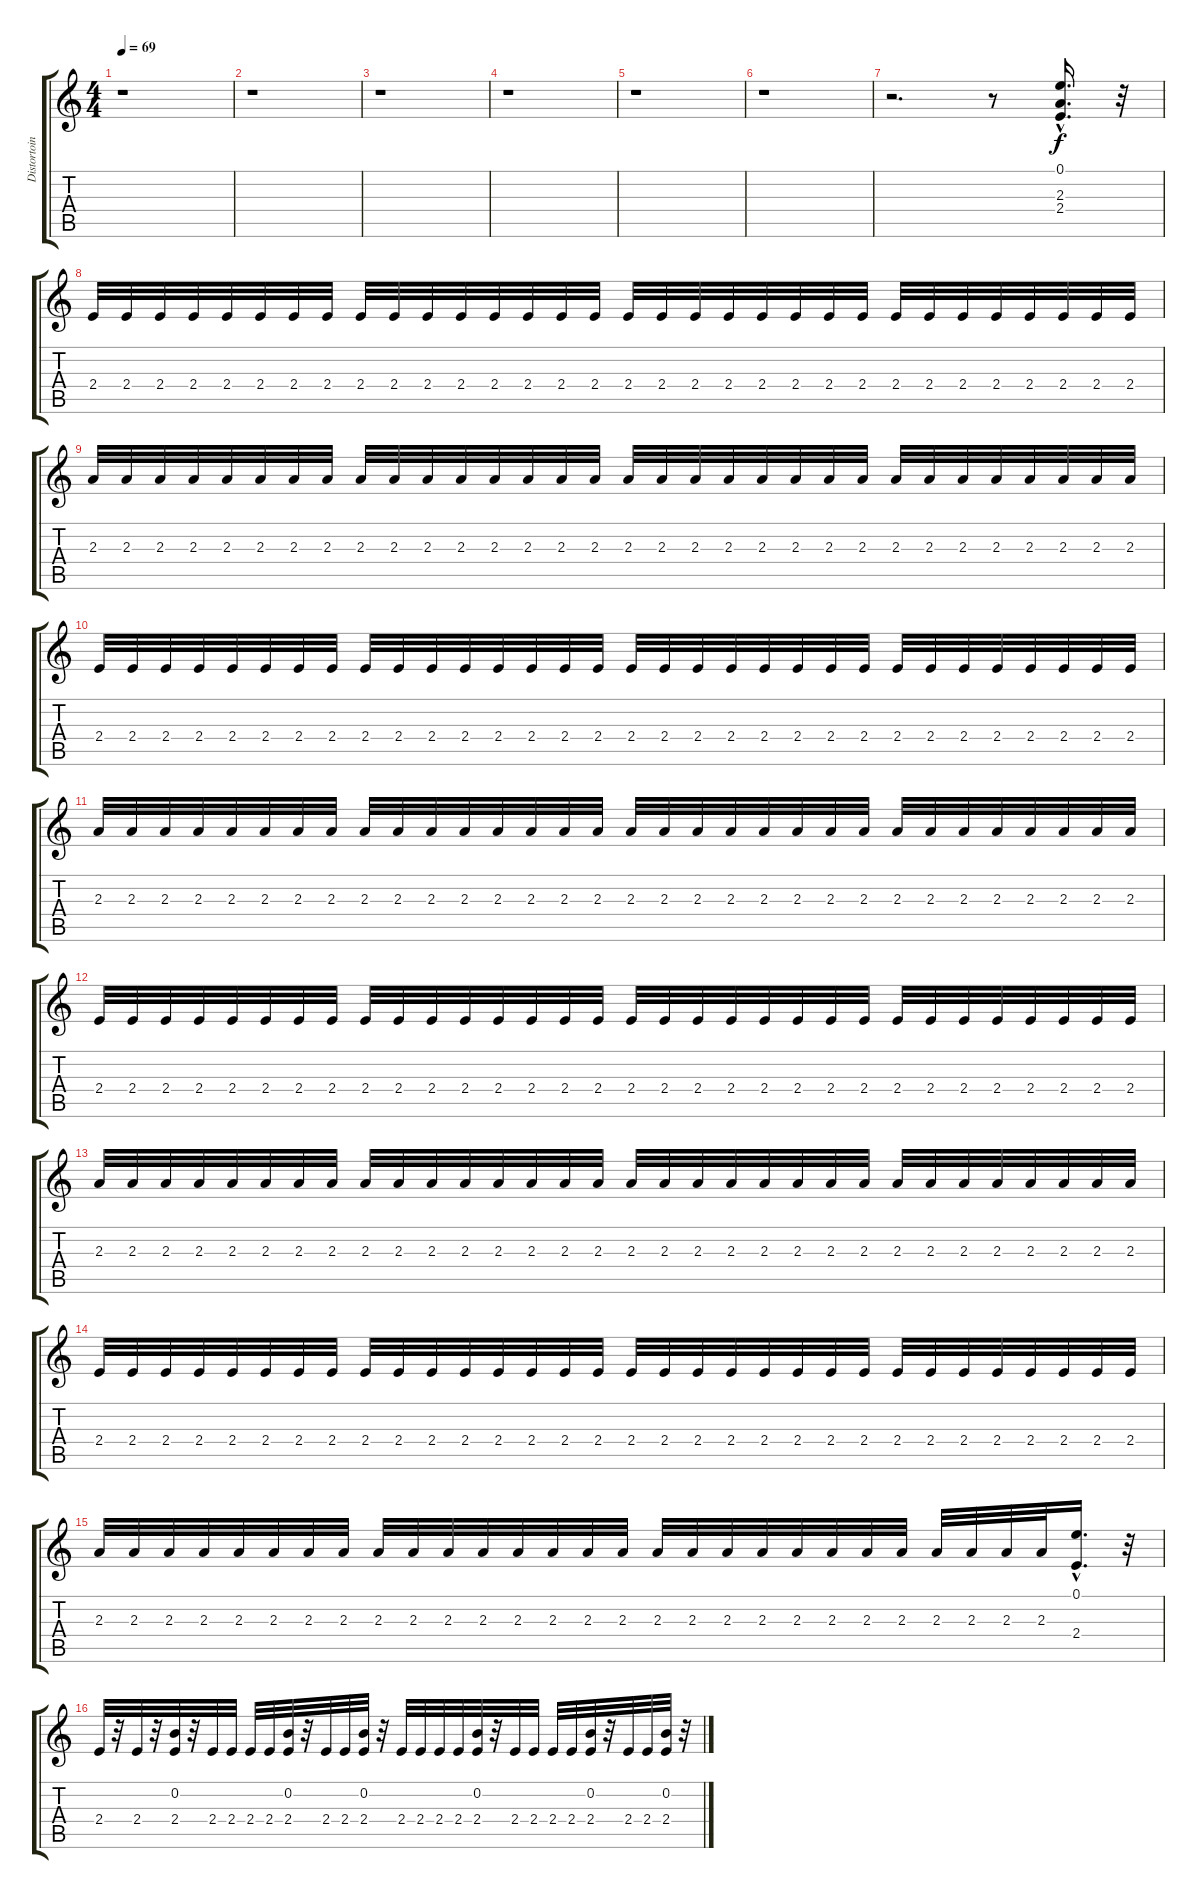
\track ("Distortoin II" "Distortoin") {instrument overdrivenguitar}
\staff {score tabs}
\tuning (E4 B3 G3 D3 A2 E2) {hide}
\ts (4 4)
\tempo 69
\clef g2
\ks c
r.1{dy f} |
r.1 |
r.1 |
r.1 |
r.1 |
r.1 |
r.2{d} r.8 (0.1{hac} 2.3{hac} 2.4{hac}).16{d} r.32 |
2.4.32 2.4.32 2.4.32 2.4.32 2.4.32 2.4.32 2.4.32 2.4.32 2.4.32 2.4.32 2.4.32 2.4.32 2.4.32 2.4.32 2.4.32 2.4.32 2.4.32 2.4.32 2.4.32 2.4.32 2.4.32 2.4.32 2.4.32 2.4.32 2.4.32 2.4.32 2.4.32 2.4.32 2.4.32 2.4.32 2.4.32 2.4.32 |
2.3.32 2.3.32 2.3.32 2.3.32 2.3.32 2.3.32 2.3.32 2.3.32 2.3.32 2.3.32 2.3.32 2.3.32 2.3.32 2.3.32 2.3.32 2.3.32 2.3.32 2.3.32 2.3.32 2.3.32 2.3.32 2.3.32 2.3.32 2.3.32 2.3.32 2.3.32 2.3.32 2.3.32 2.3.32 2.3.32 2.3.32 2.3.32 |
2.4.32 2.4.32 2.4.32 2.4.32 2.4.32 2.4.32 2.4.32 2.4.32 2.4.32 2.4.32 2.4.32 2.4.32 2.4.32 2.4.32 2.4.32 2.4.32 2.4.32 2.4.32 2.4.32 2.4.32 2.4.32 2.4.32 2.4.32 2.4.32 2.4.32 2.4.32 2.4.32 2.4.32 2.4.32 2.4.32 2.4.32 2.4.32 |
2.3.32 2.3.32 2.3.32 2.3.32 2.3.32 2.3.32 2.3.32 2.3.32 2.3.32 2.3.32 2.3.32 2.3.32 2.3.32 2.3.32 2.3.32 2.3.32 2.3.32 2.3.32 2.3.32 2.3.32 2.3.32 2.3.32 2.3.32 2.3.32 2.3.32 2.3.32 2.3.32 2.3.32 2.3.32 2.3.32 2.3.32 2.3.32 |
2.4.32 2.4.32 2.4.32 2.4.32 2.4.32 2.4.32 2.4.32 2.4.32 2.4.32 2.4.32 2.4.32 2.4.32 2.4.32 2.4.32 2.4.32 2.4.32 2.4.32 2.4.32 2.4.32 2.4.32 2.4.32 2.4.32 2.4.32 2.4.32 2.4.32 2.4.32 2.4.32 2.4.32 2.4.32 2.4.32 2.4.32 2.4.32 |
2.3.32 2.3.32 2.3.32 2.3.32 2.3.32 2.3.32 2.3.32 2.3.32 2.3.32 2.3.32 2.3.32 2.3.32 2.3.32 2.3.32 2.3.32 2.3.32 2.3.32 2.3.32 2.3.32 2.3.32 2.3.32 2.3.32 2.3.32 2.3.32 2.3.32 2.3.32 2.3.32 2.3.32 2.3.32 2.3.32 2.3.32 2.3.32 |
2.4.32 2.4.32 2.4.32 2.4.32 2.4.32 2.4.32 2.4.32 2.4.32 2.4.32 2.4.32 2.4.32 2.4.32 2.4.32 2.4.32 2.4.32 2.4.32 2.4.32 2.4.32 2.4.32 2.4.32 2.4.32 2.4.32 2.4.32 2.4.32 2.4.32 2.4.32 2.4.32 2.4.32 2.4.32 2.4.32 2.4.32 2.4.32 |
2.3.32 2.3.32 2.3.32 2.3.32 2.3.32 2.3.32 2.3.32 2.3.32 2.3.32 2.3.32 2.3.32 2.3.32 2.3.32 2.3.32 2.3.32 2.3.32 2.3.32 2.3.32 2.3.32 2.3.32 2.3.32 2.3.32 2.3.32 2.3.32 2.3.32 2.3.32 2.3.32 2.3.32 (0.1{hac} 2.4{hac}).16{d} r.32 |
2.4.32 r.32 2.4.32 r.32 (0.2 2.4).32 r.32 2.4.32 2.4.32 2.4.32 2.4.32 (0.2 2.4).32 r.32 2.4.32 2.4.32 (0.2 2.4).32 r.32 2.4.32 2.4.32 2.4.32 2.4.32 (0.2 2.4).32 r.32 2.4.32 2.4.32 2.4.32 2.4.32 (0.2 2.4).32 r.32 2.4.32 2.4.32 (0.2 2.4).32 r.32
